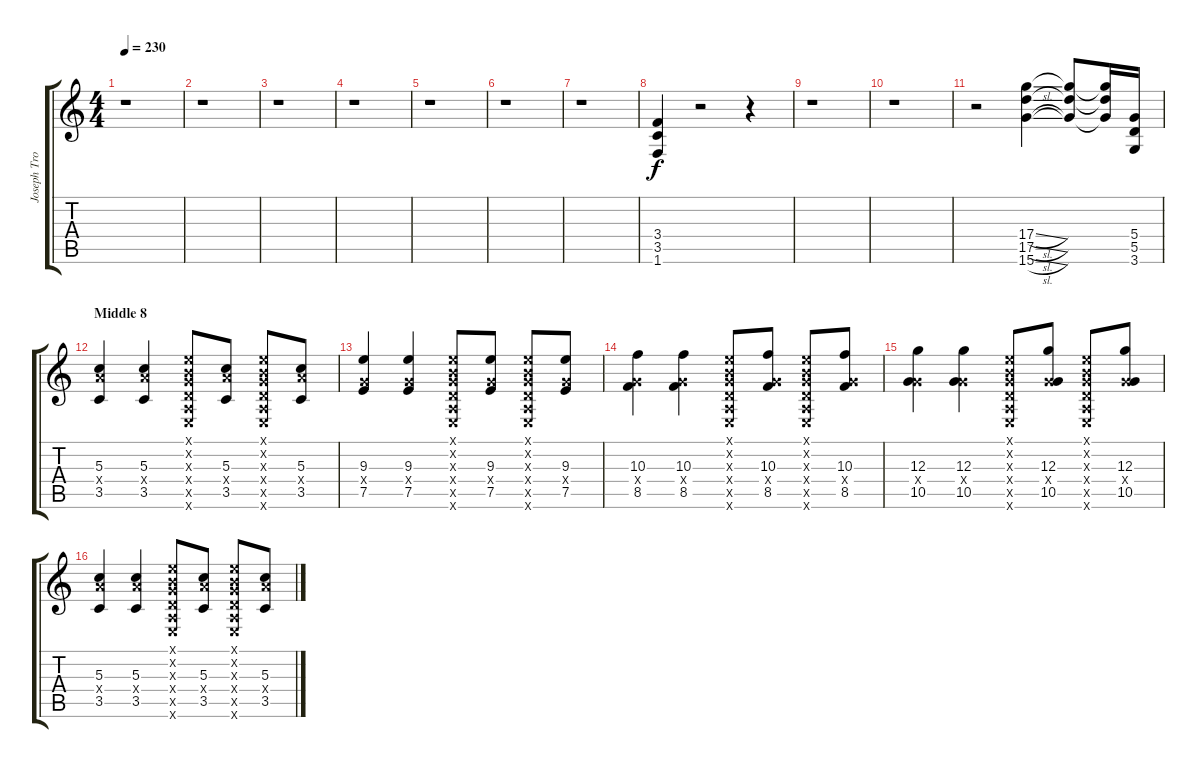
\track ("Joseph Trohman (Lead Guitar)" "Joseph Tro") {instrument distortionguitar}
\staff {score tabs}
\tuning (E4 B3 G3 D3 A2 E2) {hide}
\ts (4 4)
\tempo 230
\clef g2
\ks c
r.1{dy f} |
r.1 |
r.1 |
r.1 |
r.1 |
r.1 |
r.1 |
(3.4 3.5 1.6).4 r.2 r.4 |
r.1 |
r.1 |
r.2 (17.4{sl} 17.5{sl} 15.6{sl}).4 (17.4{t} 17.5{t} 15.6{t}).8 (17.4{t} 17.5{t} 15.6{t}).16 (5.4 5.5 3.6).16 |
\section ("" "Middle 8")
(5.3 7.4{x} 3.5).4{volume 8} (5.3 7.4{x} 3.5).4 (0.1{x} 0.2{x} 0.3{x} 0.4{x} 0.5{x} 0.6{x}).8 (5.3 7.4{x} 3.5).8 (0.1{x} 0.2{x} 0.3{x} 0.4{x} 0.5{x} 0.6{x}).8 (5.3 7.4{x} 3.5).8 |
(9.3 5.4{x} 7.5).4{volume 8} (9.3 5.4{x} 7.5).4 (0.1{x} 0.2{x} 0.3{x} 0.4{x} 0.5{x} 0.6{x}).8 (9.3 5.4{x} 7.5).8 (0.1{x} 0.2{x} 0.3{x} 0.4{x} 0.5{x} 0.6{x}).8 (9.3 5.4{x} 7.5).8 |
(10.3 5.4{x} 8.5).4{volume 8} (10.3 5.4{x} 8.5).4 (0.1{x} 0.2{x} 0.3{x} 0.4{x} 0.5{x} 0.6{x}).8 (10.3 5.4{x} 8.5).8 (0.1{x} 0.2{x} 0.3{x} 0.4{x} 0.5{x} 0.6{x}).8 (10.3 5.4{x} 8.5).8 |
(12.3 5.4{x} 10.5).4{volume 8} (12.3 5.4{x} 10.5).4 (0.1{x} 0.2{x} 0.3{x} 0.4{x} 0.5{x} 0.6{x}).8 (12.3 5.4{x} 10.5).8 (0.1{x} 0.2{x} 0.3{x} 0.4{x} 0.5{x} 0.6{x}).8 (12.3 5.4{x} 10.5).8 |
(5.3 7.4{x} 3.5).4{volume 8} (5.3 7.4{x} 3.5).4 (0.1{x} 0.2{x} 0.3{x} 0.4{x} 0.5{x} 0.6{x}).8 (5.3 7.4{x} 3.5).8 (0.1{x} 0.2{x} 0.3{x} 0.4{x} 0.5{x} 0.6{x}).8 (5.3 7.4{x} 3.5).8
